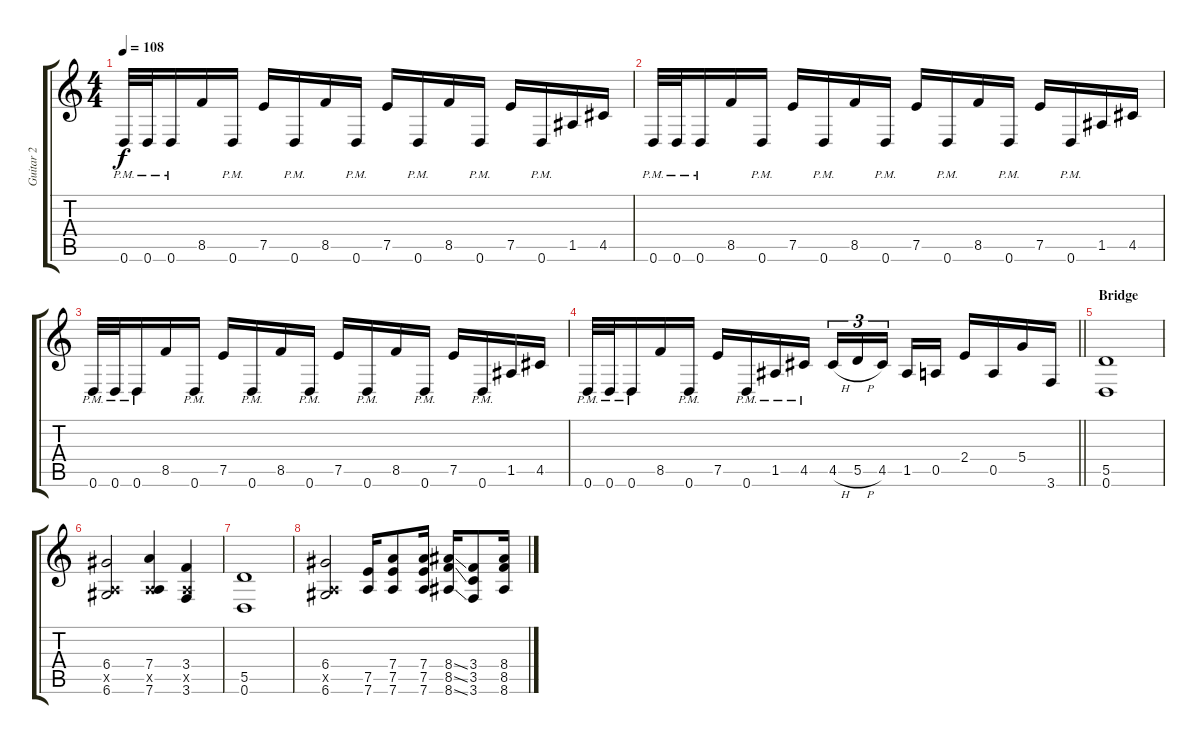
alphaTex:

\track ("Guitar 2" "Guitar 2") {instrument distortionguitar}
\staff {score tabs}
\tuning (E4 B3 G3 D3 A2 D2) {hide}
\ts (4 4)
\tempo 108
\clef g2
\ks c
0.6{pm}.32{dy f} 0.6{pm}.32 0.6{pm}.16 8.5.16 0.6{pm}.16 7.5.16 0.6{pm}.16 8.5.16 0.6{pm}.16 7.5.16 0.6{pm}.16 8.5.16 0.6{pm}.16 7.5.16 0.6{pm}.16 1.5.16 4.5.16 |
0.6{pm}.32 0.6{pm}.32 0.6{pm}.16 8.5.16 0.6{pm}.16 7.5.16 0.6{pm}.16 8.5.16 0.6{pm}.16 7.5.16 0.6{pm}.16 8.5.16 0.6{pm}.16 7.5.16 0.6{pm}.16 1.5.16 4.5.16 |
0.6{pm}.32 0.6{pm}.32 0.6{pm}.16 8.5.16 0.6{pm}.16 7.5.16 0.6{pm}.16 8.5.16 0.6{pm}.16 7.5.16 0.6{pm}.16 8.5.16 0.6{pm}.16 7.5.16 0.6{pm}.16 1.5.16 4.5.16 |
\barLineRight lightlight
0.6{pm}.32 0.6{pm}.32 0.6{pm}.16 8.5.16 0.6{pm}.16 7.5.16 0.6{pm}.16 1.5{pm}.16 4.5{pm}.16 4.5{h}.16{tu (3 2)} 5.5{h}.16{tu (3 2)} 4.5.16{tu (3 2) beam splitsecondary} 1.5.16 0.5.16 2.4.16 0.5.16 5.4.16 3.6.16 |
\section ("" "Bridge")
(5.5 0.6).1 |
(6.4 0.5{x} 6.6).2 (7.4 0.5{x} 7.6).4 (3.4 0.5{x} 3.6).4 |
(5.5 0.6).1 |
(6.4 0.5{x} 6.6).2 (7.5 7.6).16 (7.4 7.5 7.6).8 (7.4 7.5 7.6).16 (8.4{ss} 8.5{ss} 8.6{ss}).16 (3.4 3.5 3.6).8 (8.4 8.5 8.6).16
